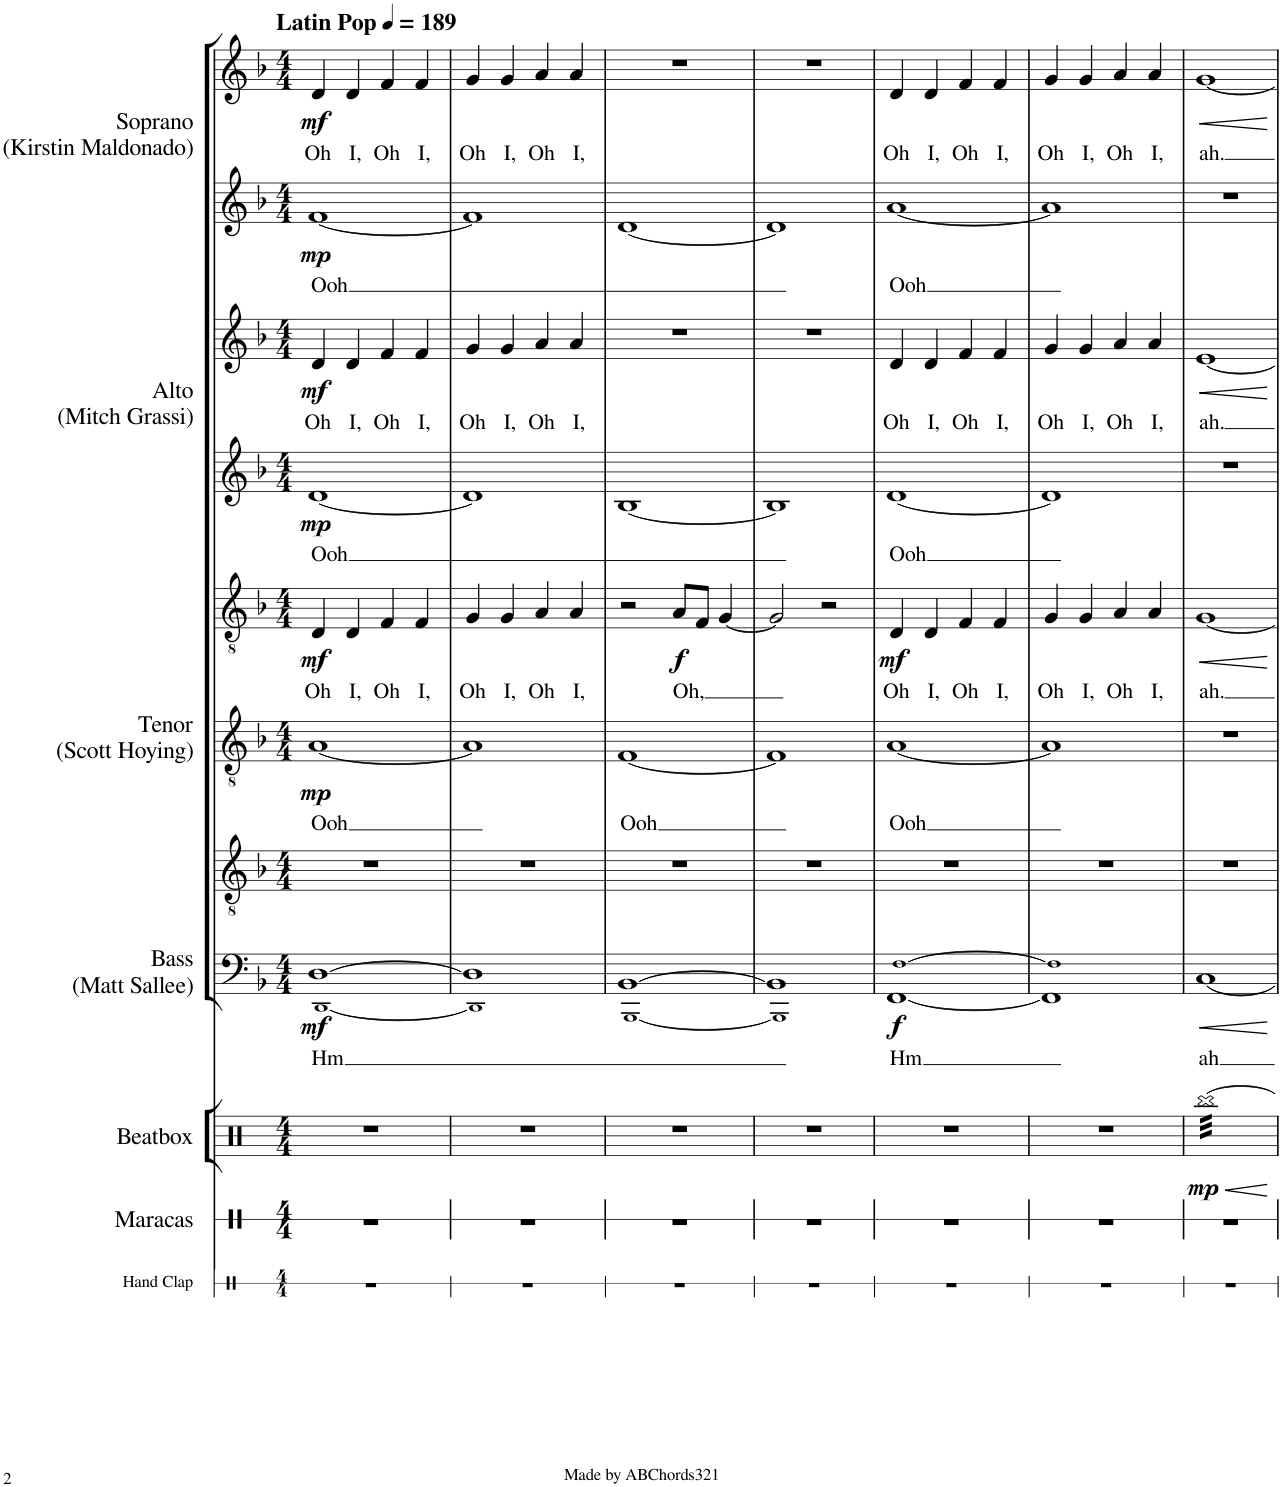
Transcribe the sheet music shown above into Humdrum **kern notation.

**kern	**text	**dynam	**kern	**text	**kern	**text	**dynam	**kern	**text	**kern	**text	**dynam	**kern	**text	**kern	**text	**dynam
*part4	*part4	*part4	*part3	*part3	*part3	*part3	*part3	*part2	*part2	*part2	*part2	*part2	*part1	*part1	*part1	*part1	*part1
*staff7	*staff7	*staff7	*staff6	*staff6	*staff5	*staff5	*staff5/6	*staff4	*staff4	*staff3	*staff3	*staff3/4	*staff2	*staff2	*staff1	*staff1	*staff1/2
*I"Bass (Matt Sallee)	*	*	*I"Tenor (Scott Hoying)	*	*	*	*	*I"Alto (Mitch Grassi)	*	*	*	*	*I"Soprano (Kirstin Maldonado)	*	*	*	*
*I'B.	*	*	*I'T.	*	*	*	*	*I'A.	*	*	*	*	*I'S.	*	*	*	*
*clefF4	*	*	*clefGv2	*	*clefGv2	*	*	*clefG2	*	*clefG2	*	*	*clefG2	*	*clefG2	*	*
*k[b-]	*	*	*k[b-]	*	*k[b-]	*	*	*k[b-]	*	*k[b-]	*	*	*k[b-]	*	*k[b-]	*	*
*M4/4	*	*	*M4/4	*	*M4/4	*	*	*M4/4	*	*M4/4	*	*	*M4/4	*	*M4/4	*	*
*MM189	*	*	*MM189	*	*MM189	*	*	*MM189	*	*MM189	*	*	*MM189	*	*MM189	*	*
=1	=1	=1	=1	=1	=1	=1	=1	=1	=1	=1	=1	=1	=1	=1	=1	=1	=1
!	!	!	!	!	!	!	!	!	!	!	!	!	!	!	!LO:TX:a:B:t=Latin Pop	!	!
!	!LO:LY:b	!LO:DY:b	!	!LO:LY:b	!	!LO:LY:b	!LO:DY:b=2	!	!LO:LY:b	!	!LO:LY:b	!	!	!LO:LY:b	!	!LO:LY:b	!
!	!	!	!	!	!	!	!LO:DY:n=1:b	!	!	!	!	!LO:DY:b=2	!	!	!	!	!
!	!	!	!	!	!	!	!	!	!	!	!	!LO:DY:n=1:b	!	!	!	!	!LO:DY:b=2
!	!	!	!	!	!	!	!	!	!	!	!	!	!	!	!	!	!LO:DY:n=1:b
[1DD! [1D	Hm	mf	[1A	Ooh	4D/	Oh	mp mf	[1d	Ooh	4d/	Oh	mp mf	[1f	Ooh	4d/	Oh	mp mf
!	!	!	!	!	!	!LO:LY:b	!	!	!	!	!LO:LY:b	!	!	!	!	!LO:LY:b	!
.	.	.	.	.	4D/	I,	.	.	.	4d/	I,	.	.	.	4d/	I,	.
!	!	!	!	!	!	!LO:LY:b	!	!	!	!	!LO:LY:b	!	!	!	!	!LO:LY:b	!
.	.	.	.	.	4F/	Oh	.	.	.	4f/	Oh	.	.	.	4f/	Oh	.
!	!	!	!	!	!	!LO:LY:b	!	!	!	!	!LO:LY:b	!	!	!	!	!LO:LY:b	!
.	.	.	.	.	4F/	I,	.	.	.	4f/	I,	.	.	.	4f/	I,	.
=2	=2	=2	=2	=2	=2	=2	=2	=2	=2	=2	=2	=2	=2	=2	=2	=2	=2
!	!	!	!	!	!	!LO:LY:b	!	!	!	!	!LO:LY:b	!	!	!	!	!LO:LY:b	!
1DD!] 1D]	.	.	1A]	.	4G/	Oh	.	1d]	.	4g/	Oh	.	1f]	.	4g/	Oh	.
!	!	!	!	!	!	!LO:LY:b	!	!	!	!	!LO:LY:b	!	!	!	!	!LO:LY:b	!
.	.	.	.	.	4G/	I,	.	.	.	4g/	I,	.	.	.	4g/	I,	.
!	!	!	!	!	!	!LO:LY:b	!	!	!	!	!LO:LY:b	!	!	!	!	!LO:LY:b	!
.	.	.	.	.	4A/	Oh	.	.	.	4a/	Oh	.	.	.	4a/	Oh	.
!	!	!	!	!	!	!LO:LY:b	!	!	!	!	!LO:LY:b	!	!	!	!	!LO:LY:b	!
.	.	.	.	.	4A/	I,	.	.	.	4a/	I,	.	.	.	4a/	I,	.
=3	=3	=3	=3	=3	=3	=3	=3	=3	=3	=3	=3	=3	=3	=3	=3	=3	=3
!	!	!	!	!LO:LY:b	!	!	!	!	!	!	!	!	!	!	!	!	!
[1BBB-! [1BB-	.	.	[1F	Ooh	2r	.	.	[1B-	.	1r	.	.	[1d	.	1r	.	.
!	!	!	!	!	!	!LO:LY:b	!LO:DY:b	!	!	!	!	!	!	!	!	!	!
.	.	.	.	.	8A/L	Oh,	f	.	.	.	.	.	.	.	.	.	.
.	.	.	.	.	8F/J	.	.	.	.	.	.	.	.	.	.	.	.
.	.	.	.	.	[4G/	.	.	.	.	.	.	.	.	.	.	.	.
=4	=4	=4	=4	=4	=4	=4	=4	=4	=4	=4	=4	=4	=4	=4	=4	=4	=4
1BBB-!] 1BB-]	.	.	1F]	.	2G/]	.	.	1B-]	.	1r	.	.	1d]	.	1r	.	.
.	.	.	.	.	2r	.	.	.	.	.	.	.	.	.	.	.	.
=5	=5	=5	=5	=5	=5	=5	=5	=5	=5	=5	=5	=5	=5	=5	=5	=5	=5
!	!LO:LY:b	!LO:DY:b	!	!LO:LY:b	!	!LO:LY:b	!LO:DY:b	!	!LO:LY:b	!	!LO:LY:b	!	!	!LO:LY:b	!	!LO:LY:b	!
[1FF [1F!	Hm	f	[1A	Ooh	4D/	Oh	mf	[1d	Ooh	4d/	Oh	.	[1a	Ooh	4d/	Oh	.
!	!	!	!	!	!	!LO:LY:b	!	!	!	!	!LO:LY:b	!	!	!	!	!LO:LY:b	!
.	.	.	.	.	4D/	I,	.	.	.	4d/	I,	.	.	.	4d/	I,	.
!	!	!	!	!	!	!LO:LY:b	!	!	!	!	!LO:LY:b	!	!	!	!	!LO:LY:b	!
.	.	.	.	.	4F/	Oh	.	.	.	4f/	Oh	.	.	.	4f/	Oh	.
!	!	!	!	!	!	!LO:LY:b	!	!	!	!	!LO:LY:b	!	!	!	!	!LO:LY:b	!
.	.	.	.	.	4F/	I,	.	.	.	4f/	I,	.	.	.	4f/	I,	.
=6	=6	=6	=6	=6	=6	=6	=6	=6	=6	=6	=6	=6	=6	=6	=6	=6	=6
!	!	!	!	!	!	!LO:LY:b	!	!	!	!	!LO:LY:b	!	!	!	!	!LO:LY:b	!
1FF] 1F!]	.	.	1A]	.	4G/	Oh	.	1d]	.	4g/	Oh	.	1a]	.	4g/	Oh	.
!	!	!	!	!	!	!LO:LY:b	!	!	!	!	!LO:LY:b	!	!	!	!	!LO:LY:b	!
.	.	.	.	.	4G/	I,	.	.	.	4g/	I,	.	.	.	4g/	I,	.
!	!	!	!	!	!	!LO:LY:b	!	!	!	!	!LO:LY:b	!	!	!	!	!LO:LY:b	!
.	.	.	.	.	4A/	Oh	.	.	.	4a/	Oh	.	.	.	4a/	Oh	.
!	!	!	!	!	!	!LO:LY:b	!	!	!	!	!LO:LY:b	!	!	!	!	!LO:LY:b	!
.	.	.	.	.	4A/	I,	.	.	.	4a/	I,	.	.	.	4a/	I,	.
=7	=7	=7	=7	=7	=7	=7	=7	=7	=7	=7	=7	=7	=7	=7	=7	=7	=7
!	!LO:LY:b	!LO:HP:b	!	!	!	!LO:LY:b	!LO:HP:b	!	!	!	!LO:LY:b	!LO:HP:b	!	!	!	!LO:LY:b	!LO:HP:b
[1C	ah	<	1r	.	[1G	ah.	<	1r	.	[1e	ah.	<	1r	.	[1g	ah.	<
.	.	[	.	.	.	.	[	.	.	.	.	[	.	.	.	.	[
=	=	=	=	=	=	=	=	=	=	=	=	=	=	=	=	=	=
*-	*-	*-	*-	*-	*-	*-	*-	*-	*-	*-	*-	*-	*-	*-	*-	*-	*-
